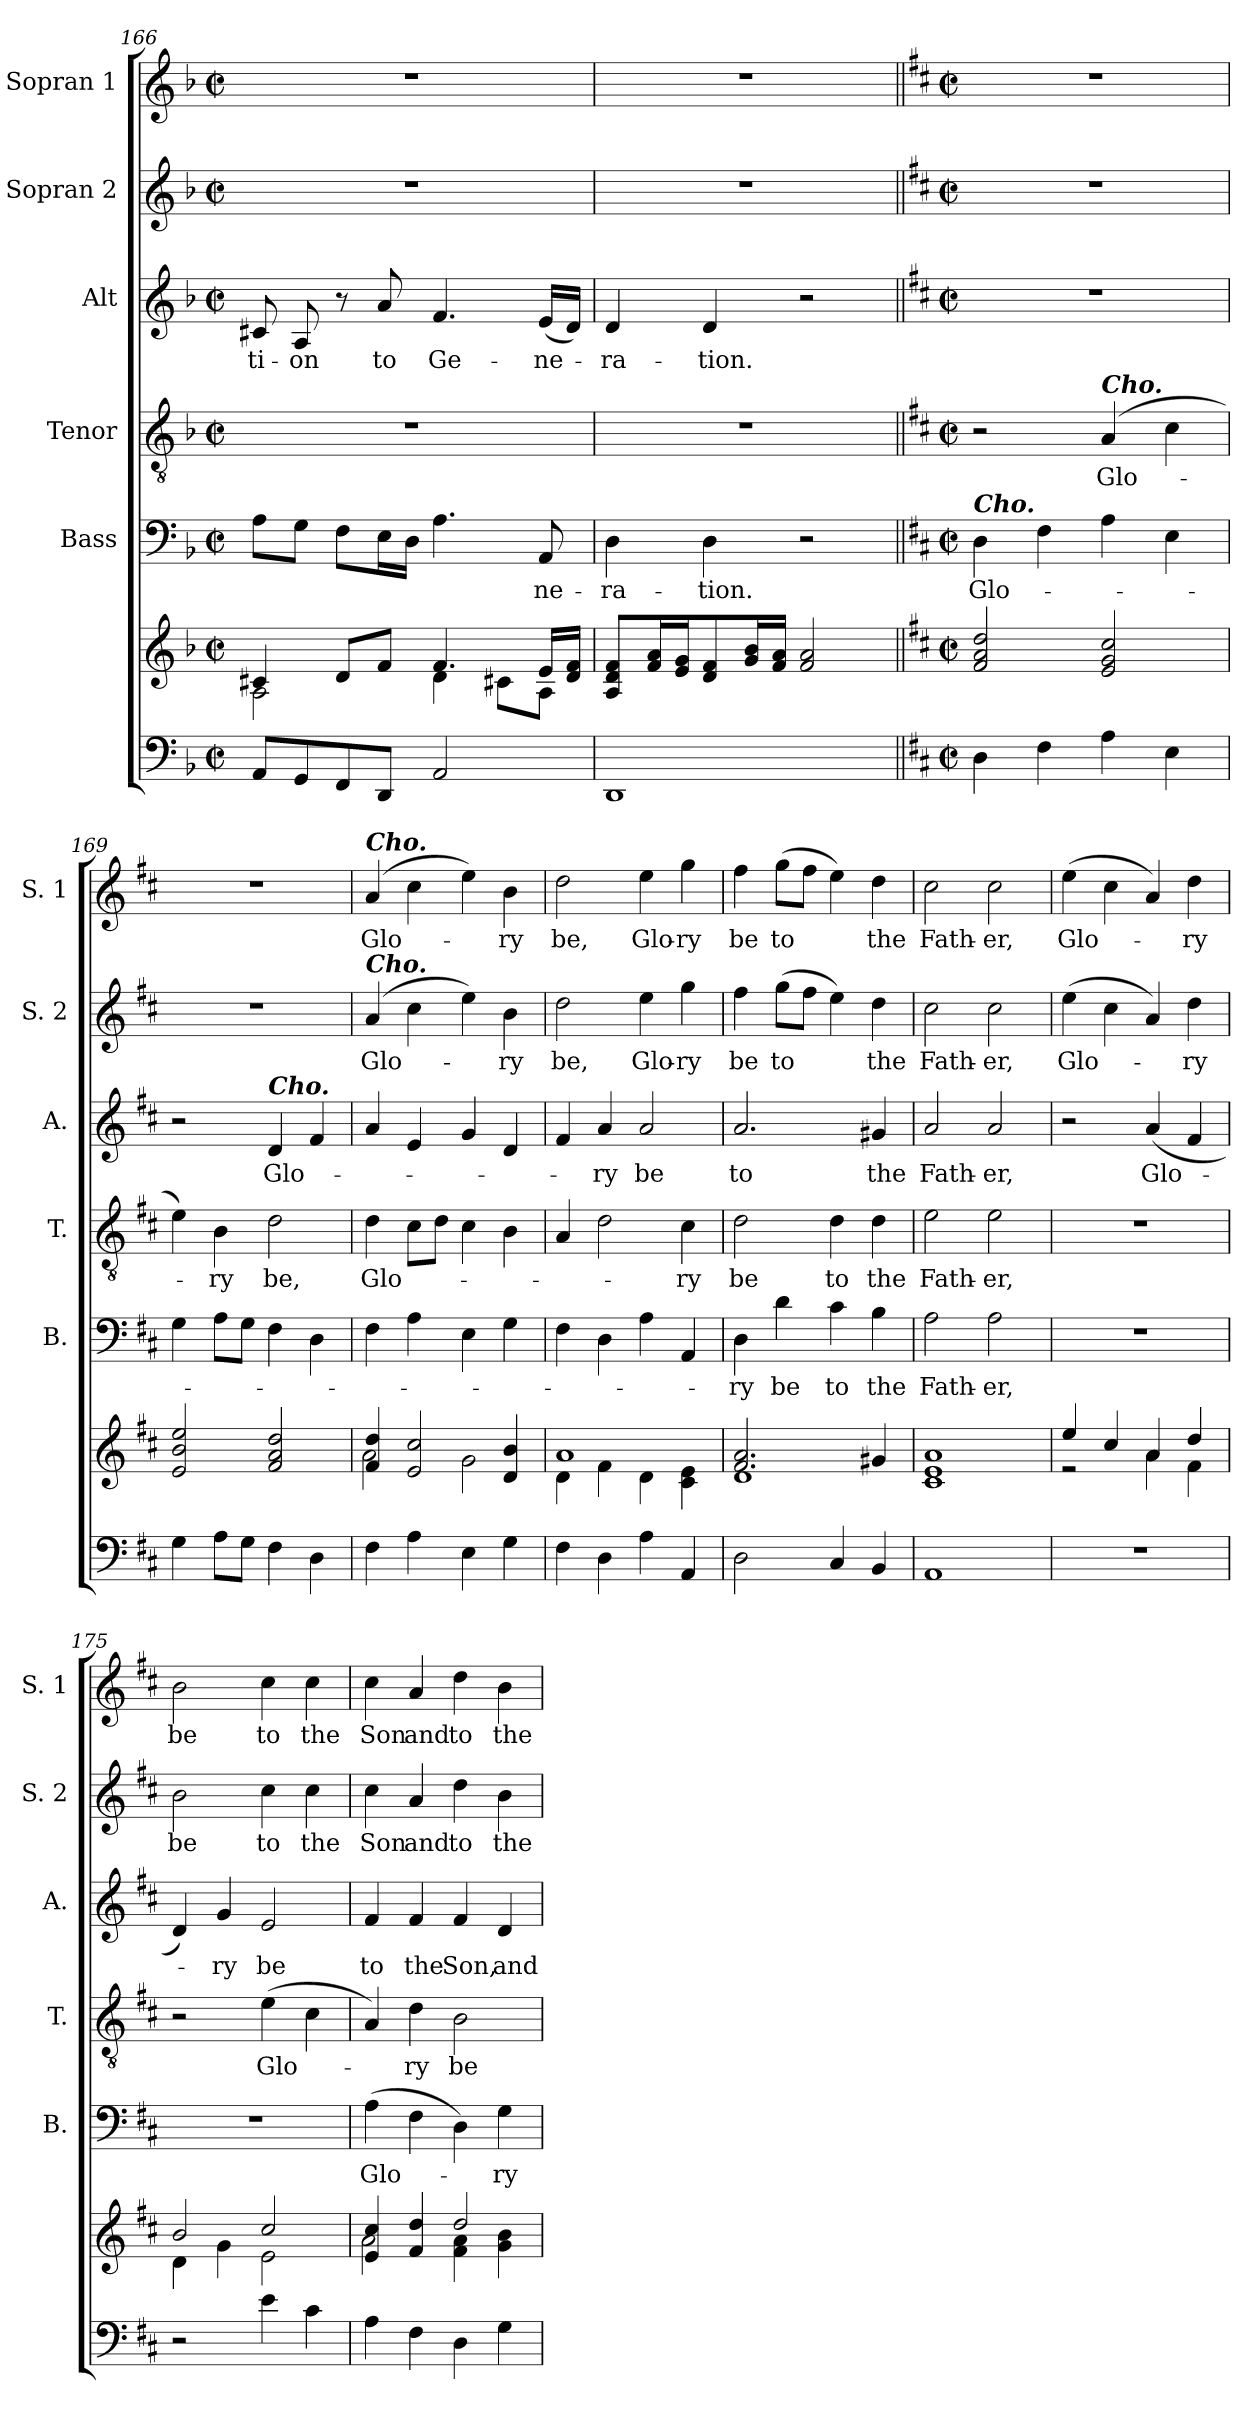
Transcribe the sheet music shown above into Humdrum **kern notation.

**kern	**kern	**kern	**text	**kern	**text	**kern	**text	**kern	**text	**kern	**text
*part6	*part6	*part5	*part5	*part4	*part4	*part3	*part3	*part2	*part2	*part1	*part1
*staff7	*staff6	*staff5	*staff5	*staff4	*staff4	*staff3	*staff3	*staff2	*staff2	*staff1	*staff1
*	*	*I"Bass	*	*I"Tenor	*	*I"Alt	*	*I"Sopran 2	*	*I"Sopran 1	*
*	*	*I'B.	*	*I'T.	*	*I'A.	*	*I'S. 2	*	*I'S. 1	*
*clefF4	*clefG2	*clefF4	*	*clefGv2	*	*clefG2	*	*clefG2	*	*clefG2	*
*k[b-]	*k[b-]	*k[b-]	*	*k[b-]	*	*k[b-]	*	*k[b-]	*	*k[b-]	*
*F:	*F:	*F:	*	*F:	*	*F:	*	*F:	*	*F:	*
*M2/2	*M2/2	*M2/2	*	*M2/2	*	*M2/2	*	*M2/2	*	*M2/2	*
*met(c|)	*met(c|)	*met(c|)	*	*met(c|)	*	*met(c|)	*	*met(c|)	*	*met(c|)	*
=166	=166	=166	=166	=166	=166	=166	=166	=166	=166	=166	=166
*	*^	*	*	*	*	*	*	*	*	*	*
!	!	!	!	!	!	!	!	!LO:LY:b	!	!	!	!
8AA/L	4c#X/	2A\	8A\L	.	1r	.	8c#X/	-ti-	1r	.	1r	.
!	!	!	!	!	!	!	!	!LO:LY:b	!	!	!	!
8GG/	.	.	8G\J	.	.	.	8A/	-on	.	.	.	.
8FF/	8d/L	.	8F\L	.	.	.	8r	.	.	.	.	.
!	!	!	!	!	!	!	!	!LO:LY:b	!	!	!	!
8DD/J	8f/J	.	16E\L	.	.	.	8a/	to	.	.	.	.
.	.	.	16D\JJ	.	.	.	.	.	.	.	.	.
!	!	!	!	!	!	!	!	!LO:LY:b	!	!	!	!
2AA/	4.f/	4d\	4.A\	.	.	.	4.f/	Ge-	.	.	.	.
.	.	8c#X\L	.	.	.	.	.	.	.	.	.	.
!	!	!	!	!LO:LY:b	!	!	!	!LO:LY:b	!	!	!	!
.	16e/LL	8A\J	8AA/	-ne-	.	.	(<16e/LL	-ne-	.	.	.	.
.	16d/ 16f/JJ	.	.	.	.	.	16d/JJ)	.	.	.	.	.
*	*v	*v	*	*	*	*	*	*	*	*	*	*
=167	=167	=167	=167	=167	=167	=167	=167	=167	=167	=167	=167
!	!	!	!LO:LY:b	!	!	!	!LO:LY:b	!	!	!	!
1DD	8A/ 8d/ 8f/L	4D\	-ra-	1r	.	4d/	-ra-	1r	.	1r	.
.	16f/ 16a/L	.	.	.	.	.	.	.	.	.	.
.	16e/ 16g/J	.	.	.	.	.	.	.	.	.	.
!	!	!	!LO:LY:b	!	!	!	!LO:LY:b	!	!	!	!
.	8d/ 8f/	4D\	-tion.	.	.	4d/	-tion.	.	.	.	.
.	16g/ 16b-/L	.	.	.	.	.	.	.	.	.	.
.	16f/ 16a/JJ	.	.	.	.	.	.	.	.	.	.
.	2f/ 2a/	2r	.	.	.	2r	.	.	.	.	.
!!LO:LB:g=z
=168||	=168||	=168||	=168||	=168||	=168||	=168||	=168||	=168||	=168||	=168||	=168||
*k[f#c#]	*k[f#c#]	*k[f#c#]	*	*k[f#c#]	*	*k[f#c#]	*	*k[f#c#]	*	*k[f#c#]	*
*D:	*D:	*D:	*	*D:	*	*D:	*	*D:	*	*D:	*
*M2/2	*M2/2	*M2/2	*	*M2/2	*	*M2/2	*	*M2/2	*	*M2/2	*
*met(c|)	*met(c|)	*met(c|)	*	*met(c|)	*	*met(c|)	*	*met(c|)	*	*met(c|)	*
!	!	!LO:TX:a:Bi:t=Cho.	!	!	!	!	!	!	!	!	!
!	!	!	!LO:LY:b	!	!	!	!	!	!	!	!
4D\	2f#/ 2a/ 2dd/	4D\	Glo-	2r	.	1r	.	1r	.	1r	.
4F#\	.	4F#\	.	.	.	.	.	.	.	.	.
!	!	!	!	!LO:TX:a:Bi:t=Cho.	!	!	!	!	!	!	!
!	!	!	!	!	!LO:LY:b	!	!	!	!	!	!
4A\	2e/ 2g/ 2cc#/	4A\	.	(4A/	Glo-	.	.	.	.	.	.
4E\	.	4E\	.	4c#\	.	.	.	.	.	.	.
=169	=169	=169	=169	=169	=169	=169	=169	=169	=169	=169	=169
4G\	2e/ 2b/ 2ee/	4G\	.	4e\)	.	2r	.	1r	.	1r	.
!	!	!	!	!	!LO:LY:b	!	!	!	!	!	!
8A\L	.	8A\L	.	4B\	-ry	.	.	.	.	.	.
8G\J	.	8G\J	.	.	.	.	.	.	.	.	.
!	!	!	!	!	!	!LO:TX:a:Bi:t=Cho.	!	!	!	!	!
!	!	!	!	!	!LO:LY:b	!	!LO:LY:b	!	!	!	!
4F#\	2f#/ 2a/ 2dd/	4F#\	.	2d\	be,	4d/	Glo-	.	.	.	.
4D\	.	4D\	.	.	.	4f#/	.	.	.	.	.
=170	=170	=170	=170	=170	=170	=170	=170	=170	=170	=170	=170
*	*^	*	*	*	*	*	*	*	*	*	*
!	!	!	!	!	!	!	!	!	!	!	!LO:TX:a:Bi:t=Cho.	!
!	!	!	!	!	!	!	!	!	!LO:TX:a:Bi:t=Cho.	!	!	!
!	!	!	!	!	!	!LO:LY:b	!	!	!	!LO:LY:b	!	!LO:LY:b
4F#\	4f#/ 4dd/	2a\	4F#\	.	4d\	Glo-	4a/	.	(4a/	Glo-	(4a/	Glo-
4A\	2e/ 2cc#/	.	4A\	.	8c#\L	.	4e/	.	4cc#\	.	4cc#\	.
.	.	.	.	.	8d\J	.	.	.	.	.	.	.
4E\	.	2g\	4E\	.	4c#\	.	4g/	.	4ee\)	.	4ee\)	.
!	!	!	!	!	!	!	!	!	!	!LO:LY:b	!	!LO:LY:b
4G\	4d/ 4b/	.	4G\	.	4B\	.	4d/	.	4b\	-ry	4b\	-ry
=171	=171	=171	=171	=171	=171	=171	=171	=171	=171	=171	=171	=171
!	!	!	!	!	!	!	!	!	!	!LO:LY:b	!	!LO:LY:b
4F#\	1a	4d\	4F#\	.	4A/	.	4f#/	.	2dd\	be,	2dd\	be,
!	!	!	!	!	!	!	!	!LO:LY:b	!	!	!	!
4D\	.	4f#\	4D\	.	2d\	.	4a/	-ry	.	.	.	.
!	!	!	!	!	!	!	!	!LO:LY:b	!	!LO:LY:b	!	!LO:LY:b
4A\	.	4d\	4A\	.	.	.	2a/	be	4ee\	Glo-	4ee\	Glo-
!	!	!	!	!	!	!LO:LY:b	!	!	!	!LO:LY:b	!	!LO:LY:b
4AA/	.	4c#\ 4e\	4AA/	.	4c#\	-ry	.	.	4gg\	-ry	4gg\	-ry
=172	=172	=172	=172	=172	=172	=172	=172	=172	=172	=172	=172	=172
!	!	!	!	!LO:LY:b	!	!LO:LY:b	!	!LO:LY:b	!	!LO:LY:b	!	!LO:LY:b
2D\	2.f#/ 2.a/	1d	4D\	-ry	2d\	be	2.a/	to	4ff#\	be	4ff#\	be
!	!	!	!	!LO:LY:b	!	!	!	!	!	!LO:LY:b	!	!LO:LY:b
.	.	.	4d\	be	.	.	.	.	(>8gg\L	to	(>8gg\L	to
.	.	.	.	.	.	.	.	.	8ff#\J	.	8ff#\J	.
!	!	!	!	!LO:LY:b	!	!LO:LY:b	!	!	!	!	!	!
4C#/	.	.	4c#\	to	4d\	to	.	.	4ee\)	.	4ee\)	.
!	!	!	!	!LO:LY:b	!	!LO:LY:b	!	!LO:LY:b	!	!LO:LY:b	!	!LO:LY:b
4BB/	4g#X/	.	4B\	the	4d\	the	4g#X/	the	4dd\	the	4dd\	the
*	*v	*v	*	*	*	*	*	*	*	*	*	*
=173	=173	=173	=173	=173	=173	=173	=173	=173	=173	=173	=173
!	!	!	!LO:LY:b	!	!LO:LY:b	!	!LO:LY:b	!	!LO:LY:b	!	!LO:LY:b
1AA	1c# 1e 1a	2A\	Fath-	2e\	Fath-	2a/	Fath-	2cc#\	Fath-	2cc#\	Fath-
!	!	!	!LO:LY:b	!	!LO:LY:b	!	!LO:LY:b	!	!LO:LY:b	!	!LO:LY:b
.	.	2A\	-er,	2e\	-er,	2a/	-er,	2cc#\	-er,	2cc#\	-er,
!!LO:PB:g=z
=174	=174	=174	=174	=174	=174	=174	=174	=174	=174	=174	=174
*	*^	*	*	*	*	*	*	*	*	*	*
!	!	!	!	!	!	!	!	!	!	!LO:LY:b	!	!LO:LY:b
1r	4ee/	2re	1r	.	1r	.	2r	.	(>4ee\	Glo-	(>4ee\	Glo-
.	4cc#/	.	.	.	.	.	.	.	4cc#\	.	4cc#\	.
!	!	!	!	!	!	!	!	!LO:LY:b	!	!	!	!
.	4a/	4a\	.	.	.	.	(<4a/	Glo-	4a/)	.	4a/)	.
!	!	!	!	!	!	!	!	!	!	!LO:LY:b	!	!LO:LY:b
.	4dd/	4f#\	.	.	.	.	4f#/	.	4dd\	-ry	4dd\	-ry
=175	=175	=175	=175	=175	=175	=175	=175	=175	=175	=175	=175	=175
!	!	!	!	!	!	!	!	!	!	!LO:LY:b	!	!LO:LY:b
2r	2b/	4d\	1r	.	2r	.	4d/)	.	2b\	be	2b\	be
!	!	!	!	!	!	!	!	!LO:LY:b	!	!	!	!
.	.	4g\	.	.	.	.	4g/	-ry	.	.	.	.
!	!	!	!	!	!	!LO:LY:b	!	!LO:LY:b	!	!LO:LY:b	!	!LO:LY:b
4e\	2cc#/	2e\	.	.	(>4e\	Glo-	2e/	be	4cc#\	to	4cc#\	to
!	!	!	!	!	!	!	!	!	!	!LO:LY:b	!	!LO:LY:b
4c#\	.	.	.	.	4c#\	.	.	.	4cc#\	the	4cc#\	the
=176	=176	=176	=176	=176	=176	=176	=176	=176	=176	=176	=176	=176
!	!	!	!	!LO:LY:b	!	!	!	!LO:LY:b	!	!LO:LY:b	!	!LO:LY:b
4A\	4e/ 4cc#/	2a\	(>4A\	Glo-	4A/)	.	4f#/	to	4cc#\	Son	4cc#\	Son
!	!	!	!	!	!	!LO:LY:b	!	!LO:LY:b	!	!LO:LY:b	!	!LO:LY:b
4F#\	4f#/ 4dd/	.	4F#\	.	4d\	-ry	4f#/	the	4a/	and	4a/	and
!	!	!	!	!	!	!LO:LY:b	!	!LO:LY:b	!	!LO:LY:b	!	!LO:LY:b
4D\	2dd/	4f#\ 4a\	4D\)	.	2B\	be	4f#/	Son,	4dd\	to	4dd\	to
!	!	!	!	!LO:LY:b	!	!	!	!LO:LY:b	!	!LO:LY:b	!	!LO:LY:b
4G\	.	4g\ 4b\	4G\	-ry	.	.	4d/	and	4b\	the	4b\	the
*	*v	*v	*	*	*	*	*	*	*	*	*	*
=	=	=	=	=	=	=	=	=	=	=	=
*-	*-	*-	*-	*-	*-	*-	*-	*-	*-	*-	*-
